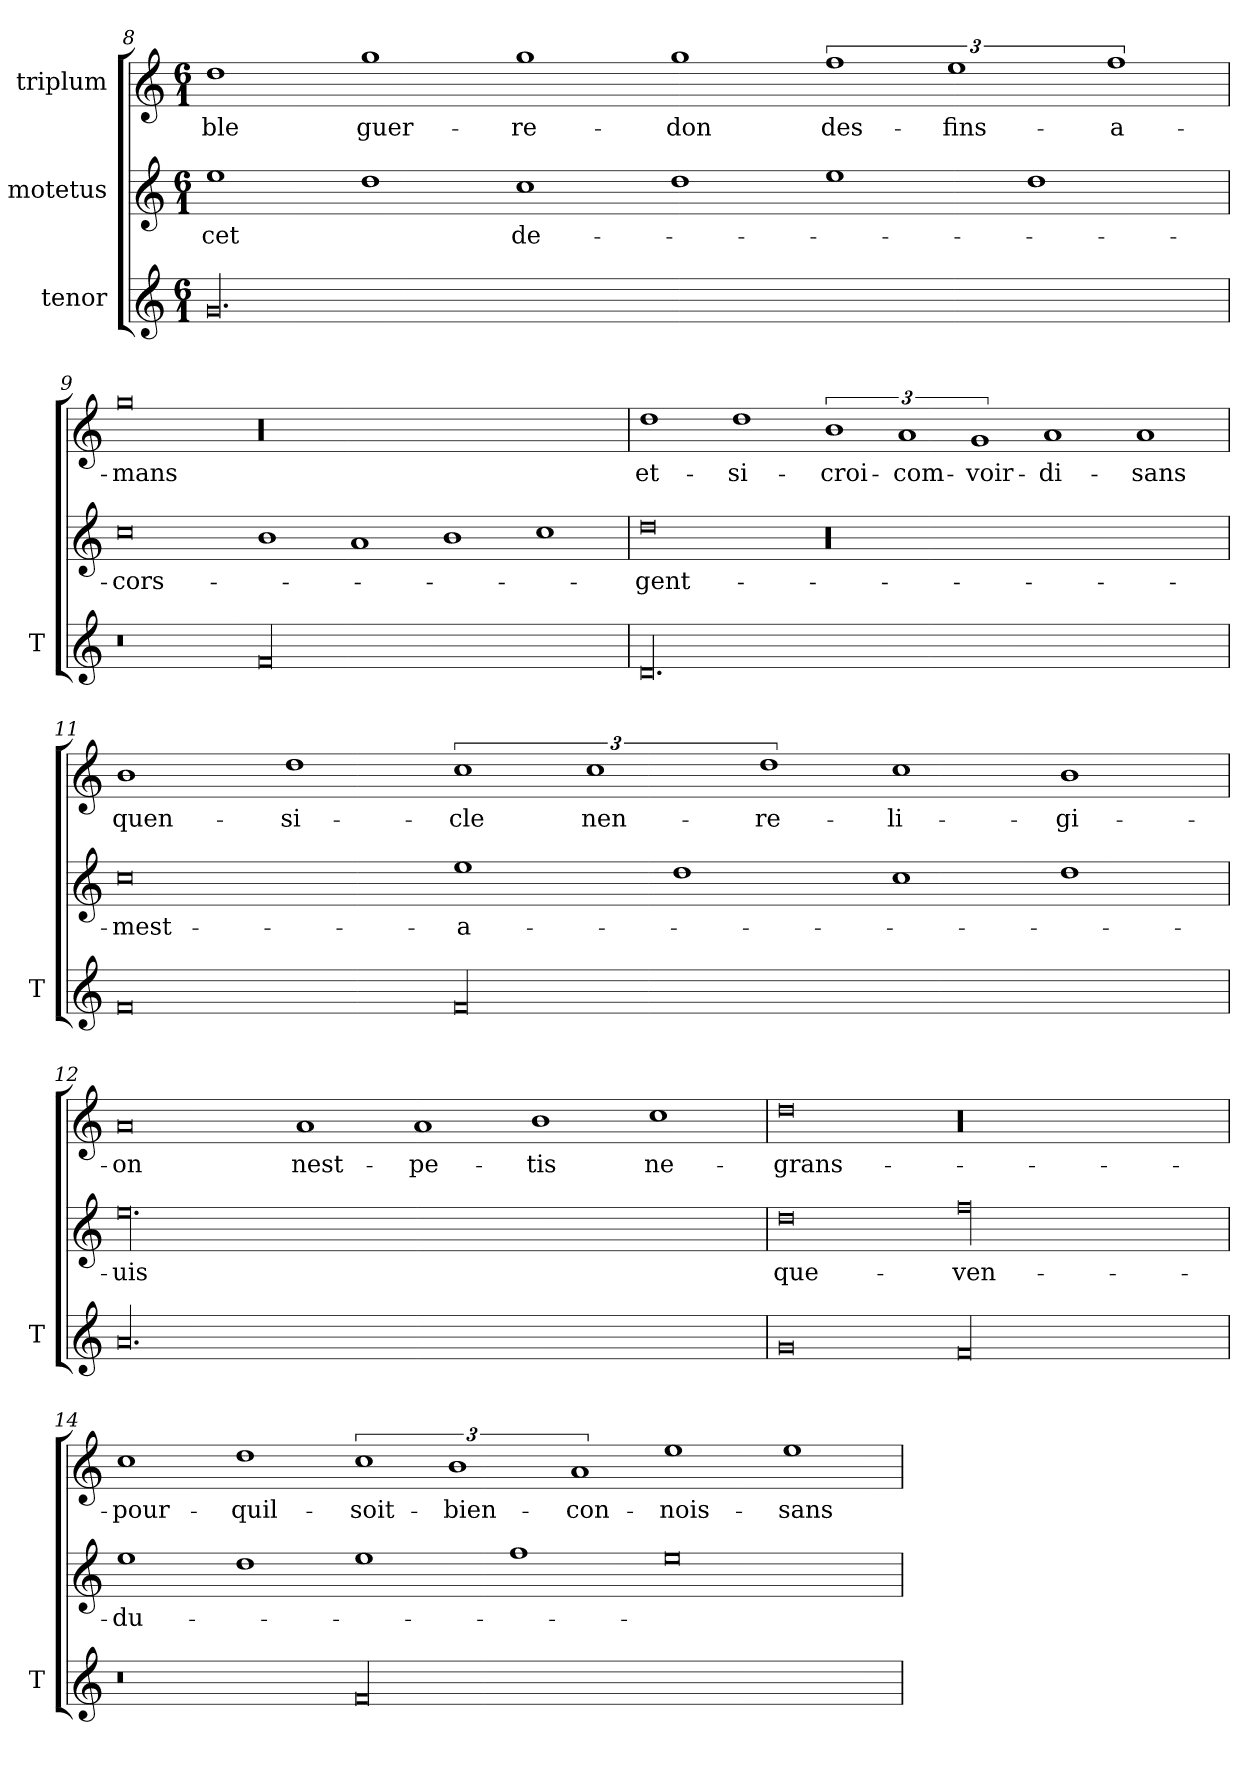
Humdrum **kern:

**kern	**kern	**text	**kern	**text
*part3	*part2	*part2	*part1	*part1
*staff3	*staff2	*staff2	*staff1	*staff1
*I"tenor	*I"motetus	*	*I"triplum	*
*I'T	*	*	*	*
*clefG2	*clefG2	*	*clefG2	*
*k[]	*k[]	*	*k[]	*
*C:	*C:	*	*C:	*
*M6/1	*M6/1	*	*M6/1	*
=8	=8	=8	=8	=8
00.g/	1ee\	-cet	1dd\	-ble
.	1dd\	.	1gg\	guer-
.	1cc\	de-	1gg\	-re-
.	1dd\	.	1gg\	-don
.	1ee\	.	3%2ff\	des-
.	.	.	3%2ee\	fins-
.	1dd\	.	.	.
.	.	.	3%2ff\	a-
!!LO:PB:g=z
=9	=9	=9	=9	=9
0r	0cc\	cors-	0gg\	-mans
00f/	1b\	.	00r	.
.	1a/	.	.	.
.	1b\	.	.	.
.	1cc\	.	.	.
=10	=10	=10	=10	=10
00.d/	0dd\	gent-	1dd\	et-
.	.	.	1dd\	si-
.	00r	.	3%2b\	croi-
.	.	.	3%2a/	com-
.	.	.	3%2g/	voir-
.	.	.	1a/	di-
.	.	.	1a/	-sans
=11	=11	=11	=11	=11
0f/	0cc\	mest-	1b\	quen-
.	.	.	1dd\	si-
00f/	1ee\	a-	3%2cc\	-cle
.	.	.	3%2cc\	nen-
.	1dd\	.	.	.
.	.	.	3%2dd\	re-
.	1cc\	.	1cc\	-li-
.	1dd\	.	1b\	-gi-
=12	=12	=12	=12	=12
00.a/	00.ee\	-uis	0a/	-on
.	.	.	1a/	nest-
.	.	.	1a/	pe-
.	.	.	1b\	-tis
.	.	.	1cc\	ne-
=13	=13	=13	=13	=13
0g/	0dd\	que-	0dd\	grans-
00f/	00ff\	ven-	00r	.
=14	=14	=14	=14	=14
0r	1ee\	-du-	1cc\	pour-
.	1dd\	.	1dd\	quil-
00f/	1ee\	.	3%2cc\	soit-
.	.	.	3%2b\	bien-
.	1ff\	.	.	.
.	.	.	3%2a/	con-
.	0ee\	.	1ee\	-nois-
.	.	.	1ee\	-sans
=	=	=	=	=
*-	*-	*-	*-	*-
